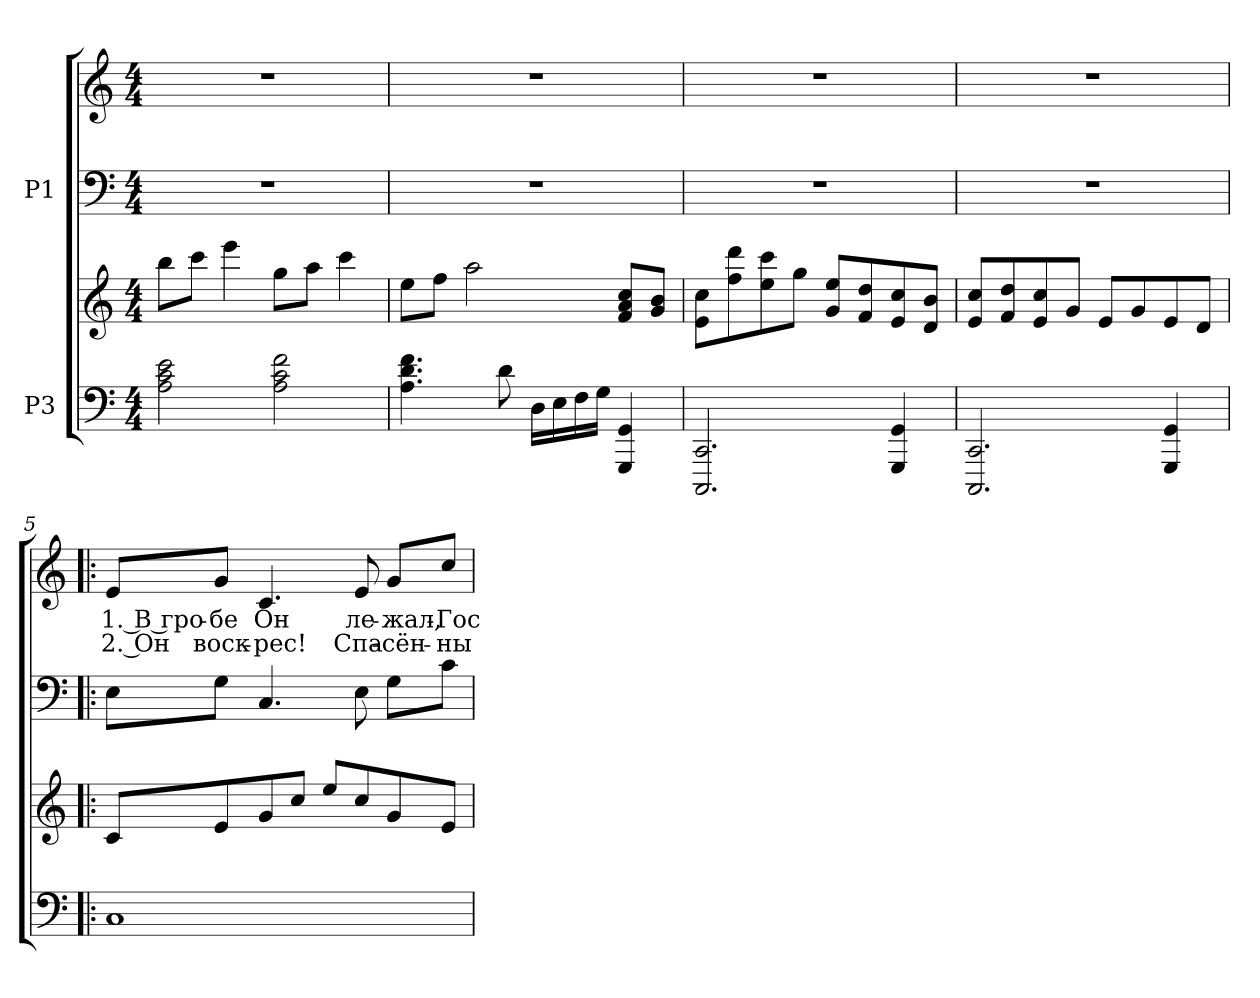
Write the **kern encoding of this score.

**kern	**kern	**kern	**kern	**text	**text
*part2	*part2	*part1	*part1	*part1	*part1
*staff4	*staff3	*staff2	*staff1	*staff1	*staff1
*I"P3	*	*I"P1	*	*	*
!!LO:PB:g=z
*clefF4	*clefG2	*clefF4	*clefG2	*	*
*k[]	*k[]	*k[]	*k[]	*	*
*C:	*C:	*C:	*C:	*	*
*M4/4	*M4/4	*M4/4	*M4/4	*	*
*MM85	*MM85	*MM85	*MM85	*	*
=1	=1	=1	=1	=1	=1
2Ai\ 2ci 2ei	8bbi\L	1r	1r	.	.
.	8ccci\J	.	.	.	.
.	4eeei\	.	.	.	.
2Ai\ 2ci 2fi	8ggi\L	.	.	.	.
.	8aai\J	.	.	.	.
.	4ccci\	.	.	.	.
=2	=2	=2	=2	=2	=2
4.Ai\ 4.di 4.fi	8eei\L	1r	1r	.	.
.	8ffi\J	.	.	.	.
.	2aai\	.	.	.	.
8di\	.	.	.	.	.
16Di\LL	.	.	.	.	.
16Ei\	.	.	.	.	.
16Fi\	.	.	.	.	.
16Gi\JJ	.	.	.	.	.
4GGGi/ 4GGi	8fi/ 8ai 8cciL	.	.	.	.
.	8gi/ 8biJ	.	.	.	.
=3	=3	=3	=3	=3	=3
2.CCCi/ 2.CCi	8ei\ 8cciL	1r	1r	.	.
.	8ffi\ 8dddi	.	.	.	.
.	8eei\ 8ccci	.	.	.	.
.	8ggi\J	.	.	.	.
.	8gi/ 8eeiL	.	.	.	.
.	8fi/ 8ddi	.	.	.	.
4GGGi/ 4GGi	8ei/ 8cci	.	.	.	.
.	8di/ 8biJ	.	.	.	.
=4	=4	=4	=4	=4	=4
2.CCCi/ 2.CCi	8ei/ 8cciL	1r	1r	.	.
.	8fi/ 8ddi	.	.	.	.
.	8ei/ 8cci	.	.	.	.
.	8gi/J	.	.	.	.
.	8ei/L	.	.	.	.
.	8gi/	.	.	.	.
4GGGi/ 4GGi	8ei/	.	.	.	.
.	8di/J	.	.	.	.
!!LO:LB:g=z
=5!|:	=5!|:	=5!|:	=5!|:	=5!|:	=5!|:
!	!	!	!	!LO:LY:b:color=#000000	!LO:LY:b:color=#000000
1Ci	8ci/L	8Ei\L	8ei/L	1. В гро-	2. Он
!	!	!	!	!LO:LY:b:color=#000000	!LO:LY:b:color=#000000
.	8ei/	8Gi\J	8gi/J	-бе	воск-
!	!	!	!	!LO:LY:b:color=#000000	!LO:LY:b:color=#000000
.	8gi/	4.Ci/	4.ci/	Он	-рес!
.	8cci/J	.	.	.	.
.	8eei/L	.	.	.	.
!	!	!	!	!LO:LY:b:color=#000000	!LO:LY:b:color=#000000
.	8cci/	8Ei\	8ei/	ле-	Спа-
!	!	!	!	!LO:LY:b:color=#000000	!LO:LY:b:color=#000000
.	8gi/	8Gi\L	8gi/L	-жал,-	-сён-
!	!	!	!	!LO:LY:b:color=#000000	!LO:LY:b:color=#000000
.	8ei/J	8ci\J	8cci/J	-Гос-	-ны-
=	=	=	=	=	=
*-	*-	*-	*-	*-	*-
